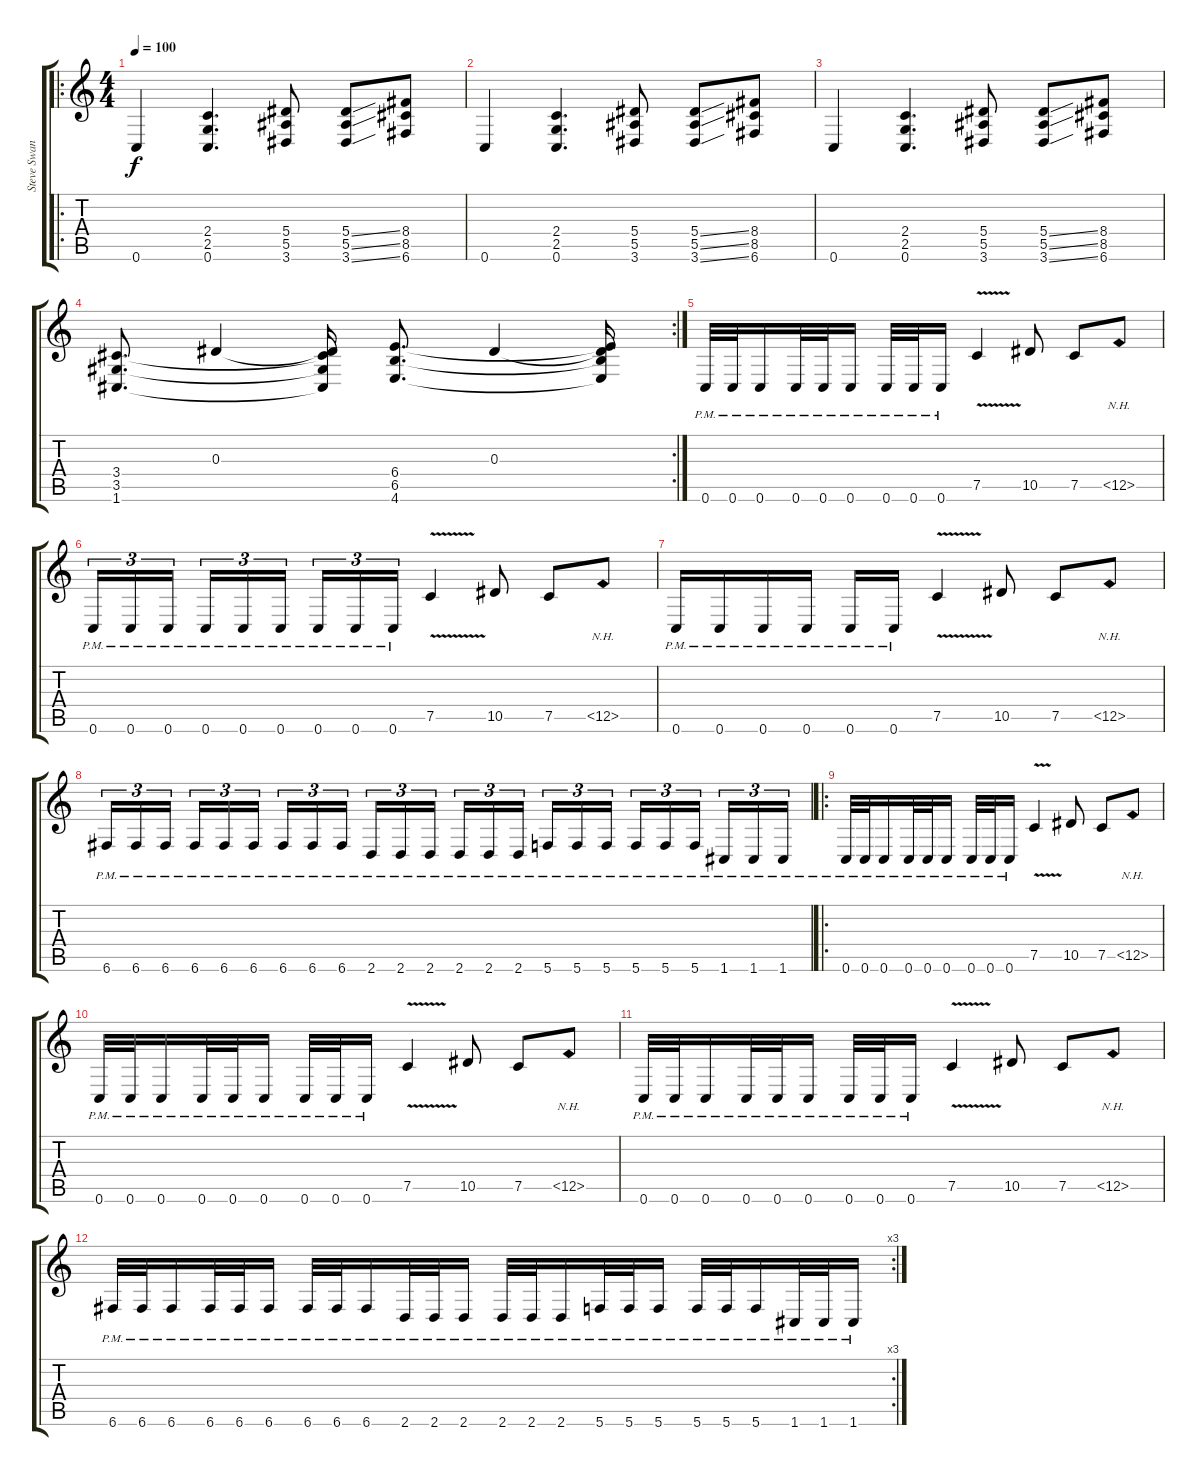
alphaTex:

\track ("Steve Swanson" "Steve Swan") {instrument distortionguitar}
\staff {score tabs}
\tuning (C4 G3 Eb3 Bb2 F2 C2) {hide}
\ro
\ts (4 4)
\tempo 100
\clef g2
\ks c
0.6.4{dy f} (2.4 2.5 0.6).4{d} (5.4 5.5 3.6).8 (5.4{ss} 5.5{ss} 3.6{ss}).8 (8.4 8.5 6.6).8 |
0.6.4 (2.4 2.5 0.6).4{d} (5.4 5.5 3.6).8 (5.4{ss} 5.5{ss} 3.6{ss}).8 (8.4 8.5 6.6).8 |
0.6.4 (2.4 2.5 0.6).4{d} (5.4 5.5 3.6).8 (5.4{ss} 5.5{ss} 3.6{ss}).8 (8.4 8.5 6.6).8 |
\rc 2
(3.4 3.5 1.6).8{d} 0.3.4 (0.3{t} 3.4{t} 3.5{t} 1.6{t}).16 (6.4 6.5 4.6).8{d} 0.3.4 (0.3{t} 6.4{t} 6.5{t} 4.6{t}).16 |
0.6{pm}.32 0.6{pm}.32 0.6{pm}.16 0.6{pm}.32 0.6{pm}.32 0.6{pm}.16 0.6{pm}.32 0.6{pm}.32 0.6{pm}.16 7.5{v}.4 10.5.8 7.5.8 6.5{nh}.8 |
0.6{pm}.16{tu (3 2)} 0.6{pm}.16{tu (3 2)} 0.6{pm}.16{tu (3 2)} 0.6{pm}.16{tu (3 2)} 0.6{pm}.16{tu (3 2)} 0.6{pm}.16{tu (3 2)} 0.6{pm}.16{tu (3 2)} 0.6{pm}.16{tu (3 2)} 0.6{pm}.16{tu (3 2)} 7.5{v}.4 10.5.8 7.5.8 6.5{nh}.8 |
0.6{pm}.16 0.6{pm}.16 0.6{pm}.16 0.6{pm}.16 0.6{pm}.16 0.6{pm}.16 7.5{v}.4 10.5.8 7.5.8 6.5{nh}.8 |
6.6{pm}.16{tu (3 2)} 6.6{pm}.16{tu (3 2)} 6.6{pm}.16{tu (3 2)} 6.6{pm}.16{tu (3 2)} 6.6{pm}.16{tu (3 2)} 6.6{pm}.16{tu (3 2)} 6.6{pm}.16{tu (3 2)} 6.6{pm}.16{tu (3 2)} 6.6{pm}.16{tu (3 2)} 2.6{pm}.16{tu (3 2)} 2.6{pm}.16{tu (3 2)} 2.6{pm}.16{tu (3 2)} 2.6{pm}.16{tu (3 2)} 2.6{pm}.16{tu (3 2)} 2.6{pm}.16{tu (3 2)} 5.6{pm}.16{tu (3 2)} 5.6{pm}.16{tu (3 2)} 5.6{pm}.16{tu (3 2)} 5.6{pm}.16{tu (3 2)} 5.6{pm}.16{tu (3 2)} 5.6{pm}.16{tu (3 2)} 1.6{pm}.16{tu (3 2)} 1.6{pm}.16{tu (3 2)} 1.6{pm}.16{tu (3 2)} |
\ro
0.6{pm}.32 0.6{pm}.32 0.6{pm}.16 0.6{pm}.32 0.6{pm}.32 0.6{pm}.16 0.6{pm}.32 0.6{pm}.32 0.6{pm}.16 7.5{v}.4 10.5.8 7.5.8 6.5{nh}.8 |
0.6{pm}.32 0.6{pm}.32 0.6{pm}.16 0.6{pm}.32 0.6{pm}.32 0.6{pm}.16 0.6{pm}.32 0.6{pm}.32 0.6{pm}.16 7.5{v}.4 10.5.8 7.5.8 6.5{nh}.8 |
0.6{pm}.32 0.6{pm}.32 0.6{pm}.16 0.6{pm}.32 0.6{pm}.32 0.6{pm}.16 0.6{pm}.32 0.6{pm}.32 0.6{pm}.16 7.5{v}.4 10.5.8 7.5.8 6.5{nh}.8 |
\rc 3
6.6{pm}.32 6.6{pm}.32 6.6{pm}.16 6.6{pm}.32 6.6{pm}.32 6.6{pm}.16 6.6{pm}.32 6.6{pm}.32 6.6{pm}.16 2.6{pm}.32 2.6{pm}.32 2.6{pm}.16 2.6{pm}.32 2.6{pm}.32 2.6{pm}.16 5.6{pm}.32 5.6{pm}.32 5.6{pm}.16 5.6{pm}.32 5.6{pm}.32 5.6{pm}.16 1.6{pm}.32 1.6{pm}.32 1.6{pm}.16
